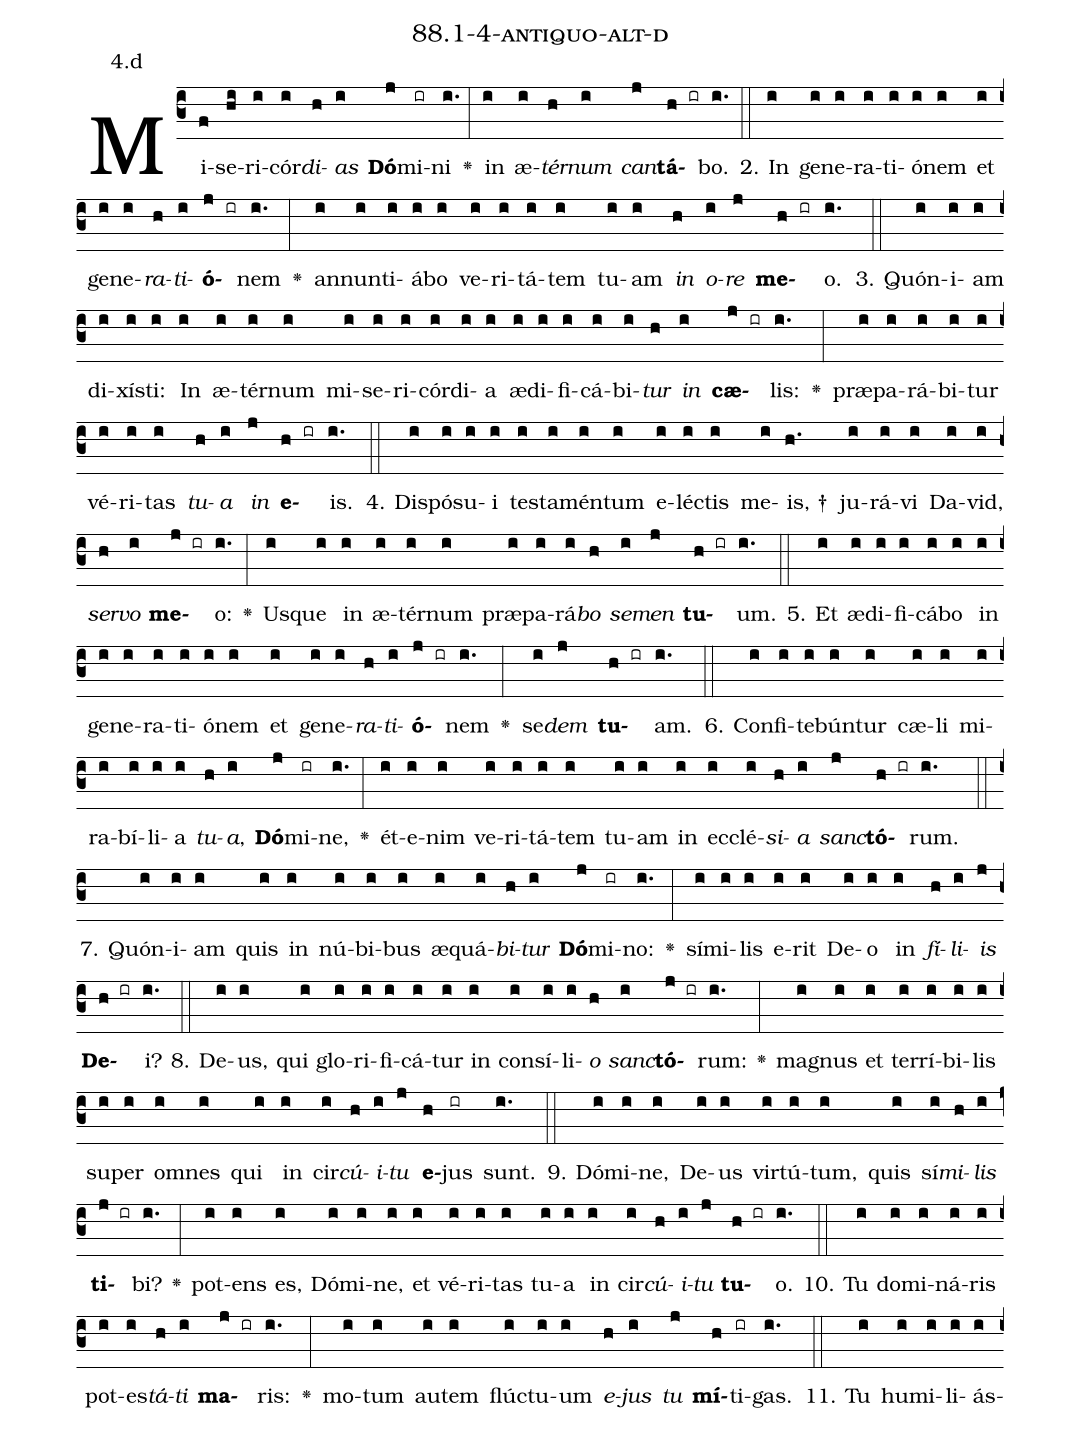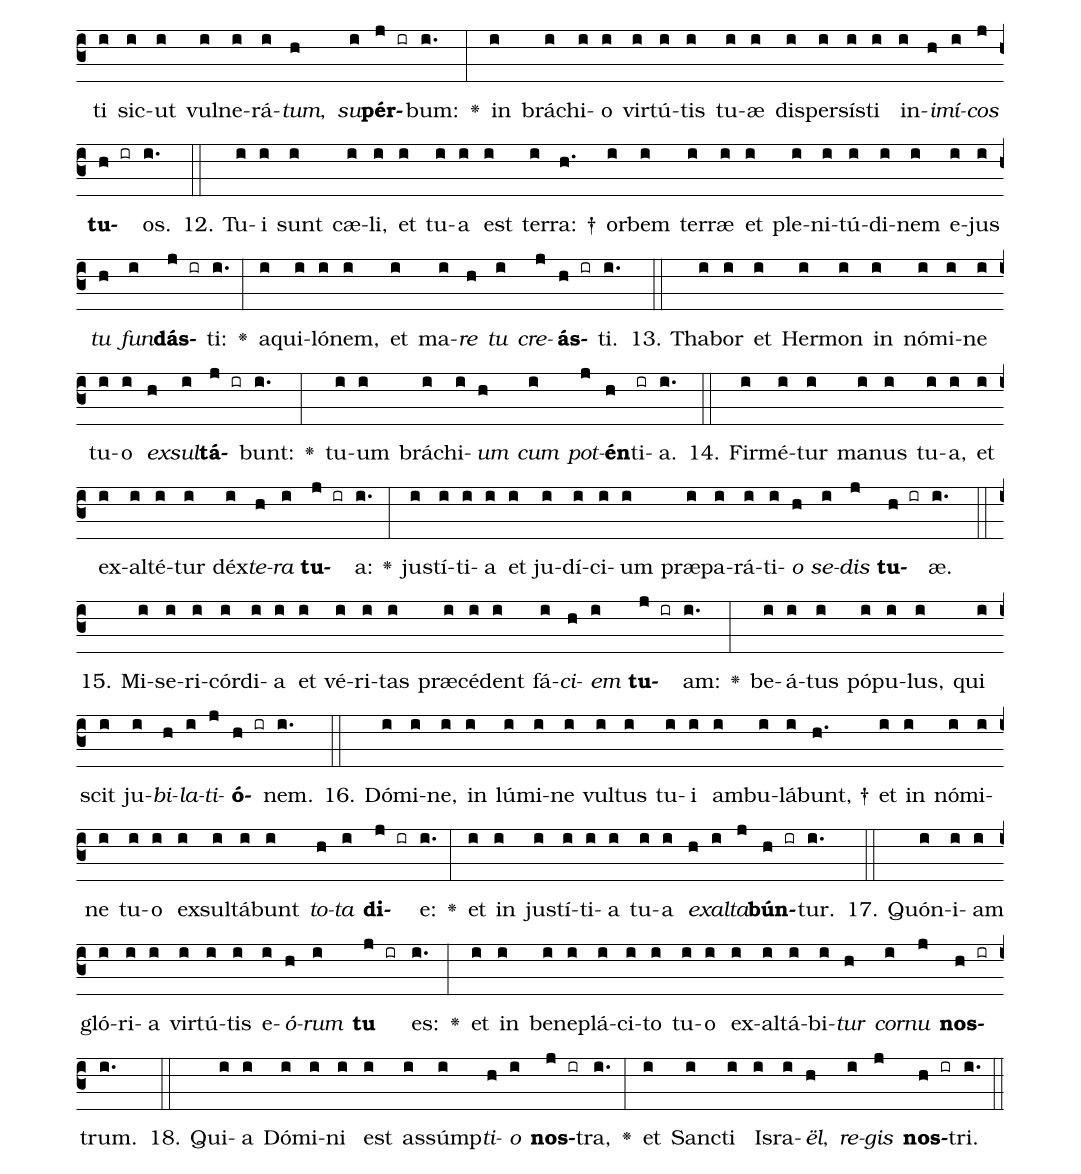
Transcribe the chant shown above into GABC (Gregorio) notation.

name: 88.1-4-antiquo-alt-d;
annotation: 4.d;
%%
(c3)Mi(f)se(hi)ri(i)cór(i)<i>di</i>(h)<i>as</i>(i) <b>Dó</b>(j)mi(ir)ni(i.) <v>\greheightstar</v>(:) in(i) æ(i)<i>tér</i>(h)<i>num</i>(i) <i>can</i>(j)<b>tá</b>(h ir)bo.(i.) (::)
2. In(i) ge(i)ne(i)ra(i)ti(i)ó(i)nem(i) et(i) ge(i)ne(i)<i>ra</i>(h)<i>ti</i>(i)<b>ó</b>(j ir)nem(i.) <v>\greheightstar</v>(:) an(i)nun(i)ti(i)á(i)bo(i) ve(i)ri(i)tá(i)tem(i) tu(i)am(i) <i>in</i>(h) <i>o</i>(i)<i>re</i>(j) <b>me</b>(h ir)o.(i.) (::)
3. Quón(i)i(i)am(i) di(i)xís(i)ti:(i) In(i) æ(i)tér(i)num(i) mi(i)se(i)ri(i)cór(i)di(i)a(i) æ(i)di(i)fi(i)cá(i)bi(i)<i>tur</i>(h) <i>in</i>(i) <b>cæ</b>(j ir)lis:(i.) <v>\greheightstar</v>(:) præ(i)pa(i)rá(i)bi(i)tur(i) vé(i)ri(i)tas(i) <i>tu</i>(h)<i>a</i>(i) <i>in</i>(j) <b>e</b>(h ir)is.(i.) (::)
4. Dis(i)pó(i)su(i)i(i) tes(i)ta(i)mén(i)tum(i) e(i)léc(i)tis(i) me(i)is, †(h.) ju(i)rá(i)vi(i) Da(i)vid,(i) <i>ser</i>(h)<i>vo</i>(i) <b>me</b>(j ir)o:(i.) <v>\greheightstar</v>(:) Us(i)que(i) in(i) æ(i)tér(i)num(i) præ(i)pa(i)rá(i)<i>bo</i>(h) <i>se</i>(i)<i>men</i>(j) <b>tu</b>(h ir)um.(i.) (::)
5. Et(i) æ(i)di(i)fi(i)cá(i)bo(i) in(i) ge(i)ne(i)ra(i)ti(i)ó(i)nem(i) et(i) ge(i)ne(i)<i>ra</i>(h)<i>ti</i>(i)<b>ó</b>(j ir)nem(i.) <v>\greheightstar</v>(:) se(i)<i>dem</i>(j) <b>tu</b>(h ir)am.(i.) (::)
6. Con(i)fi(i)te(i)bún(i)tur(i) cæ(i)li(i) mi(i)ra(i)bí(i)li(i)a(i) <i>tu</i>(h)<i>a</i>,(i) <b>Dó</b>(j)mi(ir)ne,(i.) <v>\greheightstar</v>(:) ét(i)e(i)nim(i) ve(i)ri(i)tá(i)tem(i) tu(i)am(i) in(i) ec(i)clé(i)<i>si</i>(h)<i>a</i>(i) <i>sanc</i>(j)<b>tó</b>(h ir)rum.(i.) (::)
7. Quón(i)i(i)am(i) quis(i) in(i) nú(i)bi(i)bus(i) æ(i)quá(i)<i>bi</i>(h)<i>tur</i>(i) <b>Dó</b>(j)mi(ir)no:(i.) <v>\greheightstar</v>(:) sí(i)mi(i)lis(i) e(i)rit(i) De(i)o(i) in(i) <i>fí</i>(h)<i>li</i>(i)<i>is</i>(j) <b>De</b>(h ir)i?(i.) (::)
8. De(i)us,(i) qui(i) glo(i)ri(i)fi(i)cá(i)tur(i) in(i) con(i)sí(i)li(i)<i>o</i>(h) <i>sanc</i>(i)<b>tó</b>(j ir)rum:(i.) <v>\greheightstar</v>(:) ma(i)gnus(i) et(i) ter(i)rí(i)bi(i)lis(i) su(i)per(i) om(i)nes(i) qui(i) in(i) cir(i)<i>cú</i>(h)<i>i</i>(i)<i>tu</i>(j) <b>e</b>(h)jus(ir) sunt.(i.) (::)
9. Dó(i)mi(i)ne,(i) De(i)us(i) vir(i)tú(i)tum,(i) quis(i) sí(i)<i>mi</i>(h)<i>lis</i>(i) <b>ti</b>(j ir)bi?(i.) <v>\greheightstar</v>(:) pot(i)ens(i) es,(i) Dó(i)mi(i)ne,(i) et(i) vé(i)ri(i)tas(i) tu(i)a(i) in(i) cir(i)<i>cú</i>(h)<i>i</i>(i)<i>tu</i>(j) <b>tu</b>(h ir)o.(i.) (::)
10. Tu(i) do(i)mi(i)ná(i)ris(i) pot(i)es(i)<i>tá</i>(h)<i>ti</i>(i) <b>ma</b>(j ir)ris:(i.) <v>\greheightstar</v>(:) mo(i)tum(i) au(i)tem(i) flúc(i)tu(i)um(i) <i>e</i>(h)<i>jus</i>(i) <i>tu</i>(j) <b>mí</b>(h)ti(ir)gas.(i.) (::)
11. Tu(i) hu(i)mi(i)li(i)ás(i)ti(i) sic(i)ut(i) vul(i)ne(i)rá(i)<i>tum</i>,(h) <i>su</i>(i)<b>pér</b>(j ir)bum:(i.) <v>\greheightstar</v>(:) in(i) brá(i)chi(i)o(i) vir(i)tú(i)tis(i) tu(i)æ(i) di(i)sper(i)sís(i)ti(i) in(i)<i>i</i>(h)<i>mí</i>(i)<i>cos</i>(j) <b>tu</b>(h ir)os.(i.) (::)
12. Tu(i)i(i) sunt(i) cæ(i)li,(i) et(i) tu(i)a(i) est(i) ter(i)ra: †(h.) or(i)bem(i) ter(i)ræ(i) et(i) ple(i)ni(i)tú(i)di(i)nem(i) e(i)jus(i) <i>tu</i>(h) <i>fun</i>(i)<b>dás</b>(j ir)ti:(i.) <v>\greheightstar</v>(:) a(i)qui(i)ló(i)nem,(i) et(i) ma(i)<i>re</i>(h) <i>tu</i>(i) <i>cre</i>(j)<b>ás</b>(h ir)ti.(i.) (::)
13. Tha(i)bor(i) et(i) Her(i)mon(i) in(i) nó(i)mi(i)ne(i) tu(i)o(i) <i>ex</i>(h)<i>sul</i>(i)<b>tá</b>(j ir)bunt:(i.) <v>\greheightstar</v>(:) tu(i)um(i) brá(i)chi(i)<i>um</i>(h) <i>cum</i>(i) <i>pot</i>(j)<b>én</b>(h)ti(ir)a.(i.) (::)
14. Fir(i)mé(i)tur(i) ma(i)nus(i) tu(i)a,(i) et(i) ex(i)al(i)té(i)tur(i) déx(i)<i>te</i>(h)<i>ra</i>(i) <b>tu</b>(j ir)a:(i.) <v>\greheightstar</v>(:) jus(i)tí(i)ti(i)a(i) et(i) ju(i)dí(i)ci(i)um(i) præ(i)pa(i)rá(i)ti(i)<i>o</i>(h) <i>se</i>(i)<i>dis</i>(j) <b>tu</b>(h ir)æ.(i.) (::)
15. Mi(i)se(i)ri(i)cór(i)di(i)a(i) et(i) vé(i)ri(i)tas(i) præ(i)cé(i)dent(i) fá(i)<i>ci</i>(h)<i>em</i>(i) <b>tu</b>(j ir)am:(i.) <v>\greheightstar</v>(:) be(i)á(i)tus(i) pó(i)pu(i)lus,(i) qui(i) scit(i) ju(i)<i>bi</i>(h)<i>la</i>(i)<i>ti</i>(j)<b>ó</b>(h ir)nem.(i.) (::)
16. Dó(i)mi(i)ne,(i) in(i) lú(i)mi(i)ne(i) vul(i)tus(i) tu(i)i(i) am(i)bu(i)lá(i)bunt, †(h.) et(i) in(i) nó(i)mi(i)ne(i) tu(i)o(i) ex(i)sul(i)tá(i)bunt(i) <i>to</i>(h)<i>ta</i>(i) <b>di</b>(j ir)e:(i.) <v>\greheightstar</v>(:) et(i) in(i) jus(i)tí(i)ti(i)a(i) tu(i)a(i) <i>ex</i>(h)<i>al</i>(i)<i>ta</i>(j)<b>bún</b>(h ir)tur.(i.) (::)
17. Quón(i)i(i)am(i) gló(i)ri(i)a(i) vir(i)tú(i)tis(i) e(i)<i>ó</i>(h)<i>rum</i>(i) <b>tu</b>(j ir) es:(i.) <v>\greheightstar</v>(:) et(i) in(i) be(i)ne(i)plá(i)ci(i)to(i) tu(i)o(i) ex(i)al(i)tá(i)bi(i)<i>tur</i>(h) <i>cor</i>(i)<i>nu</i>(j) <b>nos</b>(h ir)trum.(i.) (::)
18. Qui(i)a(i) Dó(i)mi(i)ni(i) est(i) as(i)súmp(i)<i>ti</i>(h)<i>o</i>(i) <b>nos</b>(j ir)tra,(i.) <v>\greheightstar</v>(:) et(i) Sanc(i)ti(i) Is(i)ra(i)<i>ël</i>,(h) <i>re</i>(i)<i>gis</i>(j) <b>nos</b>(h ir)tri.(i.) (::)
